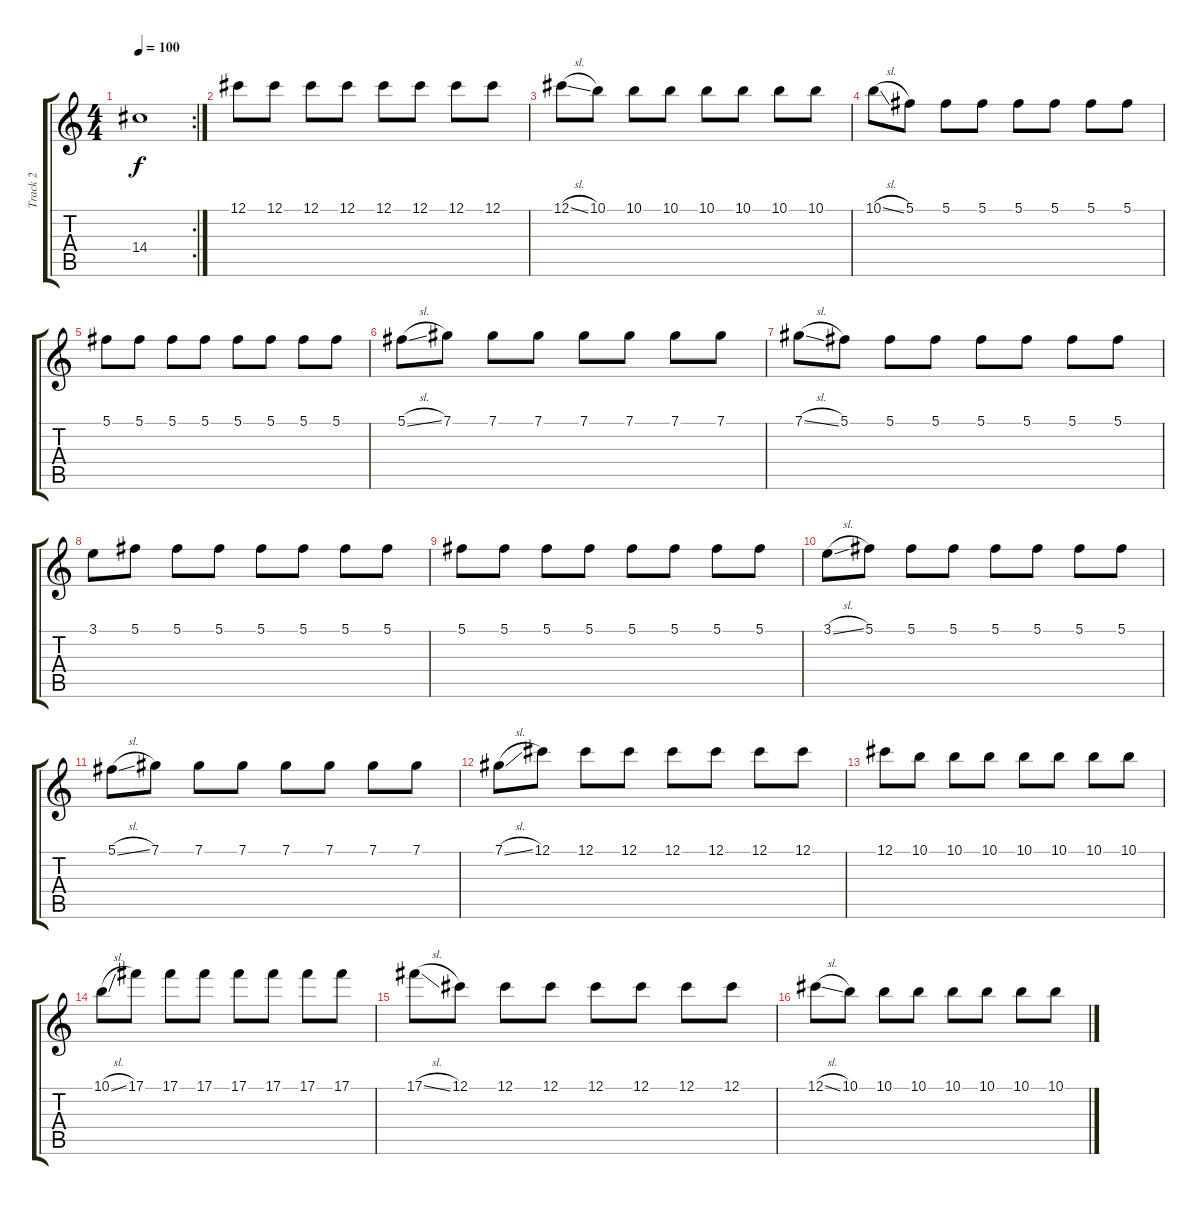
\track ("Track 2" "Track 2") {instrument electricguitarjazz}
\staff {score tabs}
\tuning (Db4 Ab3 E3 B2 Gb2 Db2) {hide}
\rc 2
\ts (4 4)
\tempo 100
\clef g2
\ks c
14.4.1{dy f} |
12.1.8 12.1.8 12.1.8 12.1.8 12.1.8 12.1.8 12.1.8 12.1.8 |
12.1{sl}.8 10.1.8 10.1.8 10.1.8 10.1.8 10.1.8 10.1.8 10.1.8 |
10.1{sl}.8 5.1.8 5.1.8 5.1.8 5.1.8 5.1.8 5.1.8 5.1.8 |
5.1.8 5.1.8 5.1.8 5.1.8 5.1.8 5.1.8 5.1.8 5.1.8 |
5.1{sl}.8 7.1.8 7.1.8 7.1.8 7.1.8 7.1.8 7.1.8 7.1.8 |
7.1{sl}.8 5.1.8 5.1.8 5.1.8 5.1.8 5.1.8 5.1.8 5.1.8 |
3.1.8 5.1.8 5.1.8 5.1.8 5.1.8 5.1.8 5.1.8 5.1.8 |
5.1.8 5.1.8 5.1.8 5.1.8 5.1.8 5.1.8 5.1.8 5.1.8 |
3.1{sl}.8 5.1.8 5.1.8 5.1.8 5.1.8 5.1.8 5.1.8 5.1.8 |
5.1{sl}.8 7.1.8 7.1.8 7.1.8 7.1.8 7.1.8 7.1.8 7.1.8 |
7.1{sl}.8 12.1.8 12.1.8 12.1.8 12.1.8 12.1.8 12.1.8 12.1.8 |
12.1.8 10.1.8 10.1.8 10.1.8 10.1.8 10.1.8 10.1.8 10.1.8 |
10.1{sl}.8 17.1.8 17.1.8 17.1.8 17.1.8 17.1.8 17.1.8 17.1.8 |
17.1{sl}.8 12.1.8 12.1.8 12.1.8 12.1.8 12.1.8 12.1.8 12.1.8 |
12.1{sl}.8 10.1.8 10.1.8 10.1.8 10.1.8 10.1.8 10.1.8 10.1.8
